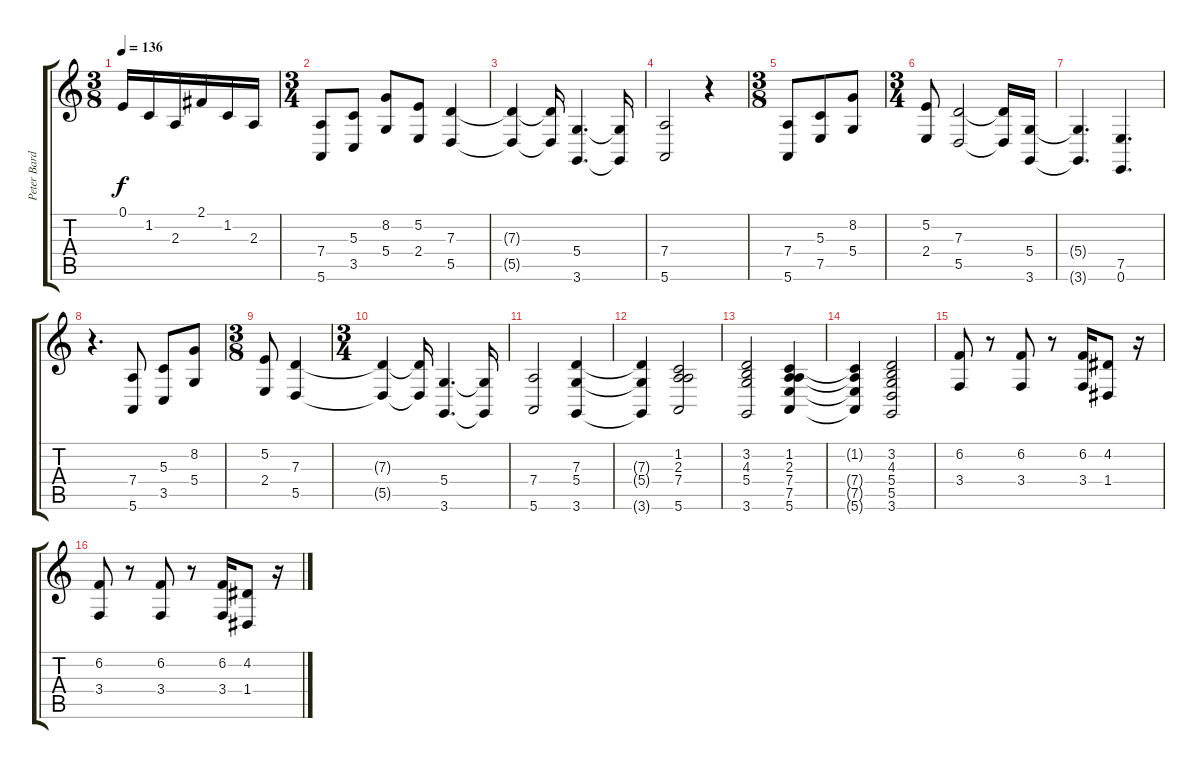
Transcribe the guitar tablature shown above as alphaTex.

\track ("Peter Bardens" "Peter Bard") {instrument harmonica}
\staff {score tabs}
\tuning (E4 B3 G3 D3 A2 E2) {hide}
\ts (3 8)
\tempo 136
\clef g2
\ks c
0.1.16{dy f} 1.2.16 2.3.16 2.1.16 1.2.16 2.3.16 |
\ts (3 4)
(7.4 5.6).8 (5.3 3.5).8 (8.2 5.4).8 (5.2 2.4).8 (7.3 5.5).4 |
(7.3{t} 5.5{t}).4 (7.3{t} 5.5{t}).16 (5.4 3.6).4{d} (5.4{t} 3.6{t}).16 |
(7.4 5.6).2 r.4 |
\ts (3 8)
(7.4 5.6).8 (5.3 7.5).8 (8.2 5.4).8 |
\ts (3 4)
(5.2 2.4).8 (7.3 5.5).2 (7.3{t} 5.5{t}).16 (5.4 3.6).16 |
(5.4{t} 3.6{t}).4{d} (7.5 0.6).4{d} |
r.4{d} (7.4 5.6).8 (5.3 3.5).8 (8.2 5.4).8 |
\ts (3 8)
(5.2 2.4).8 (7.3 5.5).4 |
\ts (3 4)
(7.3{t} 5.5{t}).4 (7.3{t} 5.5{t}).16 (5.4 3.6).4{d} (5.4{t} 3.6{t}).16 |
(7.4 5.6).2 (7.3 5.4 3.6).4 |
(7.3{t} 5.4{t} 3.6{t}).4 (1.2 2.3 7.4 5.6).2 |
(3.2 4.3 5.4 3.6).2 (1.2 2.3 7.4 7.5 5.6).4 |
(1.2{t} 7.4{t} 7.5{t} 5.6{t}).4 (3.2 4.3 5.4 5.5 3.6).2 |
(6.2 3.4).8 r.8 (6.2 3.4).8 r.8 (6.2 3.4).16 (4.2 1.4).8 r.16 |
(6.2 3.4).8 r.8 (6.2 3.4).8 r.8 (6.2 3.4).16 (4.2 1.4).8 r.16
